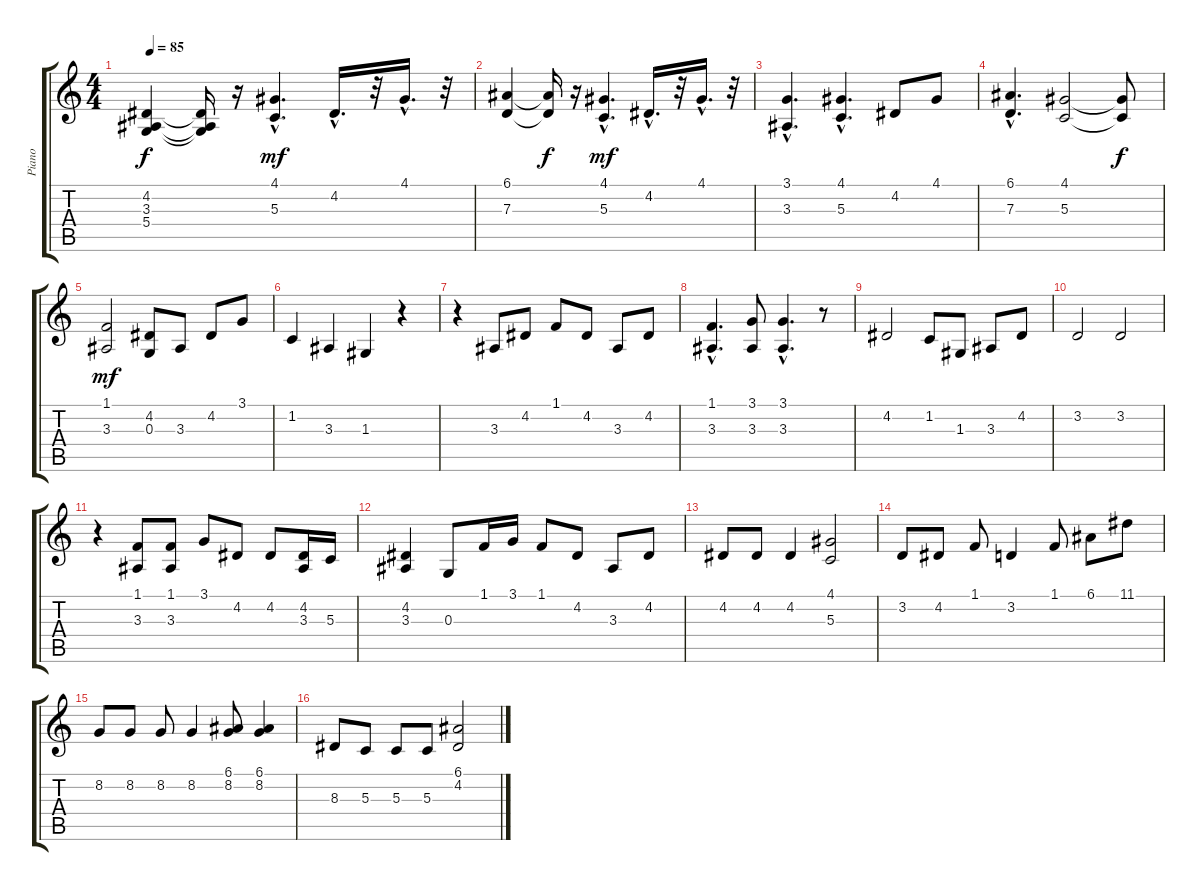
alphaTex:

\track ("Piano" "Piano") {instrument acousticgrandpiano}
\staff {score tabs}
\tuning (E4 B3 G3 D3 A2 E2) {hide}
\ts (4 4)
\tempo 85
\clef g2
\ks c
(4.2{t} 3.3{t} 5.4{t}).4{dy f} (4.2{t} 3.3{t} 5.4{t}).16 r.16 (4.1{hac} 5.3{hac}).4{d dy mf} 4.2{hac}.16{d} r.32 4.1{hac}.16{d} r.32 |
(6.1 7.3).4 (6.1{t} 7.3{t}).16{dy f} r.16 (4.1{hac} 5.3{hac}).4{d dy mf} 4.2{hac}.16{d} r.32 4.1{hac}.16{d} r.32 |
(3.1{hac} 3.3{hac}).4{d} (4.1{hac} 5.3{hac}).4{d} 4.2.8 4.1.8 |
(6.1{hac} 7.3{hac}).4{d} (4.1 5.3).2 (4.1{t} 5.3{t}).8{dy f} |
(1.1 3.3).2{dy mf} (4.2 0.3).8 3.3.8 4.2.8 3.1.8 |
1.2.4 3.3.4 1.3.4 r.4 |
r.4 3.3.8 4.2.8 1.1.8 4.2.8 3.3.8 4.2.8 |
(1.1{hac} 3.3{hac}).4{d} (3.1 3.3).8 (3.1{hac} 3.3{hac}).4{d} r.8 |
4.2.2 1.2.8 1.3.8 3.3.8 4.2.8 |
3.2.2 3.2.2 |
r.4 (1.1 3.3).8 (1.1 3.3).8 3.1.8 4.2.8 4.2.8 (4.2 3.3).16 5.3.16 |
(4.2 3.3).4 0.3.8 1.1.16 3.1.16 1.1.8 4.2.8 3.3.8 4.2.8 |
4.2.8 4.2.8 4.2.4 (4.1 5.3).2 |
3.2.8 4.2.8 1.1.8 3.2.4 1.1.8 6.1.8 11.1.8 |
8.2.8 8.2.8 8.2.8 8.2.4 (6.1 8.2).8 (6.1 8.2).4 |
8.3.8 5.3.8 5.3.8 5.3.8 (6.1 4.2).2
